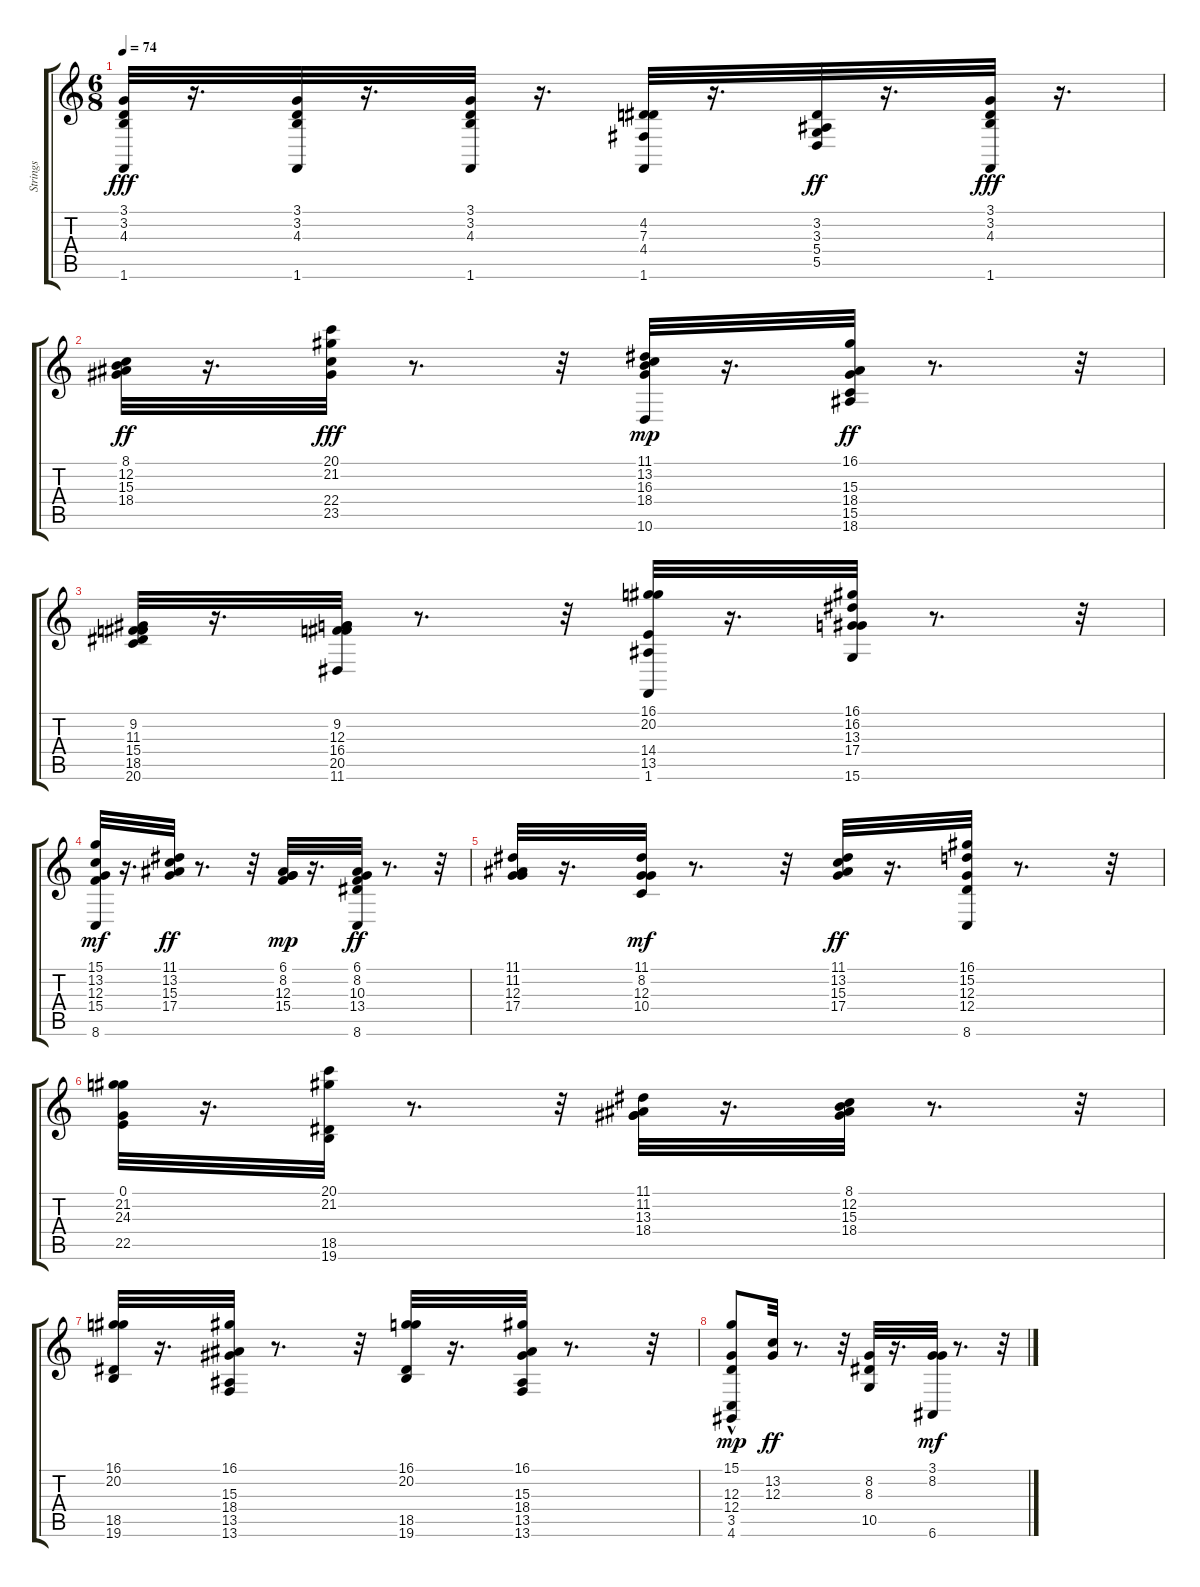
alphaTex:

\track ("Strings" "Strings") {instrument stringensemble1}
\staff {score tabs}
\tuning (E4 B3 G3 D3 A2 E2) {hide}
\ts (6 8)
\tempo 74
\clef g2
\ks c
(3.1 3.2 4.3 1.6).32{dy fff} r.16{d} (3.1 3.2 4.3 1.6).32 r.16{d} (3.1 3.2 4.3 1.6).32 r.16{d} (4.2 7.3 4.4 1.6).32 r.16{d} (3.2 3.3 5.4 5.5).32{dy ff} r.16{d} (3.1 3.2 4.3 1.6).32{dy fff} r.16{d} |
(8.1 12.2 15.3 18.4).32{dy ff} r.16{d} (20.1 21.2 22.4 23.5).32{dy fff} r.8{d} r.32 (11.1 13.2 16.3 18.4 10.6).32{dy mp} r.16{d} (16.1 15.3 18.4 15.5 18.6).32{dy ff} r.8{d} r.32 |
(9.2 11.3 15.4 18.5 20.6).32 r.16{d} (9.2 12.3 16.4 20.5 11.6).32 r.8{d} r.32 (16.1 20.2 14.4 13.5 1.6).32 r.16{d} (16.1 16.2 13.3 17.4 15.6).32 r.8{d} r.32 |
(15.1 13.2 12.3 15.4 8.6).32{dy mf} r.16{d} (11.1 13.2 15.3 17.4).32{dy ff} r.8{d} r.32 (6.1 8.2 12.3 15.4).32{dy mp} r.16{d} (6.1 8.2 10.3 13.4 8.6).32{dy ff} r.8{d} r.32 |
(11.1 11.2 12.3 17.4).32 r.16{d} (11.1 8.2 12.3 10.4).32{dy mf} r.8{d} r.32 (11.1 13.2 15.3 17.4).32{dy ff} r.16{d} (16.1 15.2 12.3 12.4 8.6).32 r.8{d} r.32 |
(0.1 21.2 24.3 22.5).32 r.16{d} (20.1 21.2 18.5 19.6).32 r.8{d} r.32 (11.1 11.2 13.3 18.4).32 r.16{d} (8.1 12.2 15.3 18.4).32 r.8{d} r.32 |
(16.1 20.2 18.5 19.6).32 r.16{d} (16.1 15.3 18.4 13.5 13.6).32 r.8{d} r.32 (16.1 20.2 18.5 19.6).32 r.16{d} (16.1 15.3 18.4 13.5 13.6).32 r.8{d} r.32 |
(15.1{hac} 12.3 12.4 3.5 4.6).8{dy mp} (13.2 12.3).32{dy ff} r.8{d} r.32 (8.2 8.3 10.5).32 r.16{d} (3.1 8.2 6.6).32{dy mf} r.8{d} r.32
